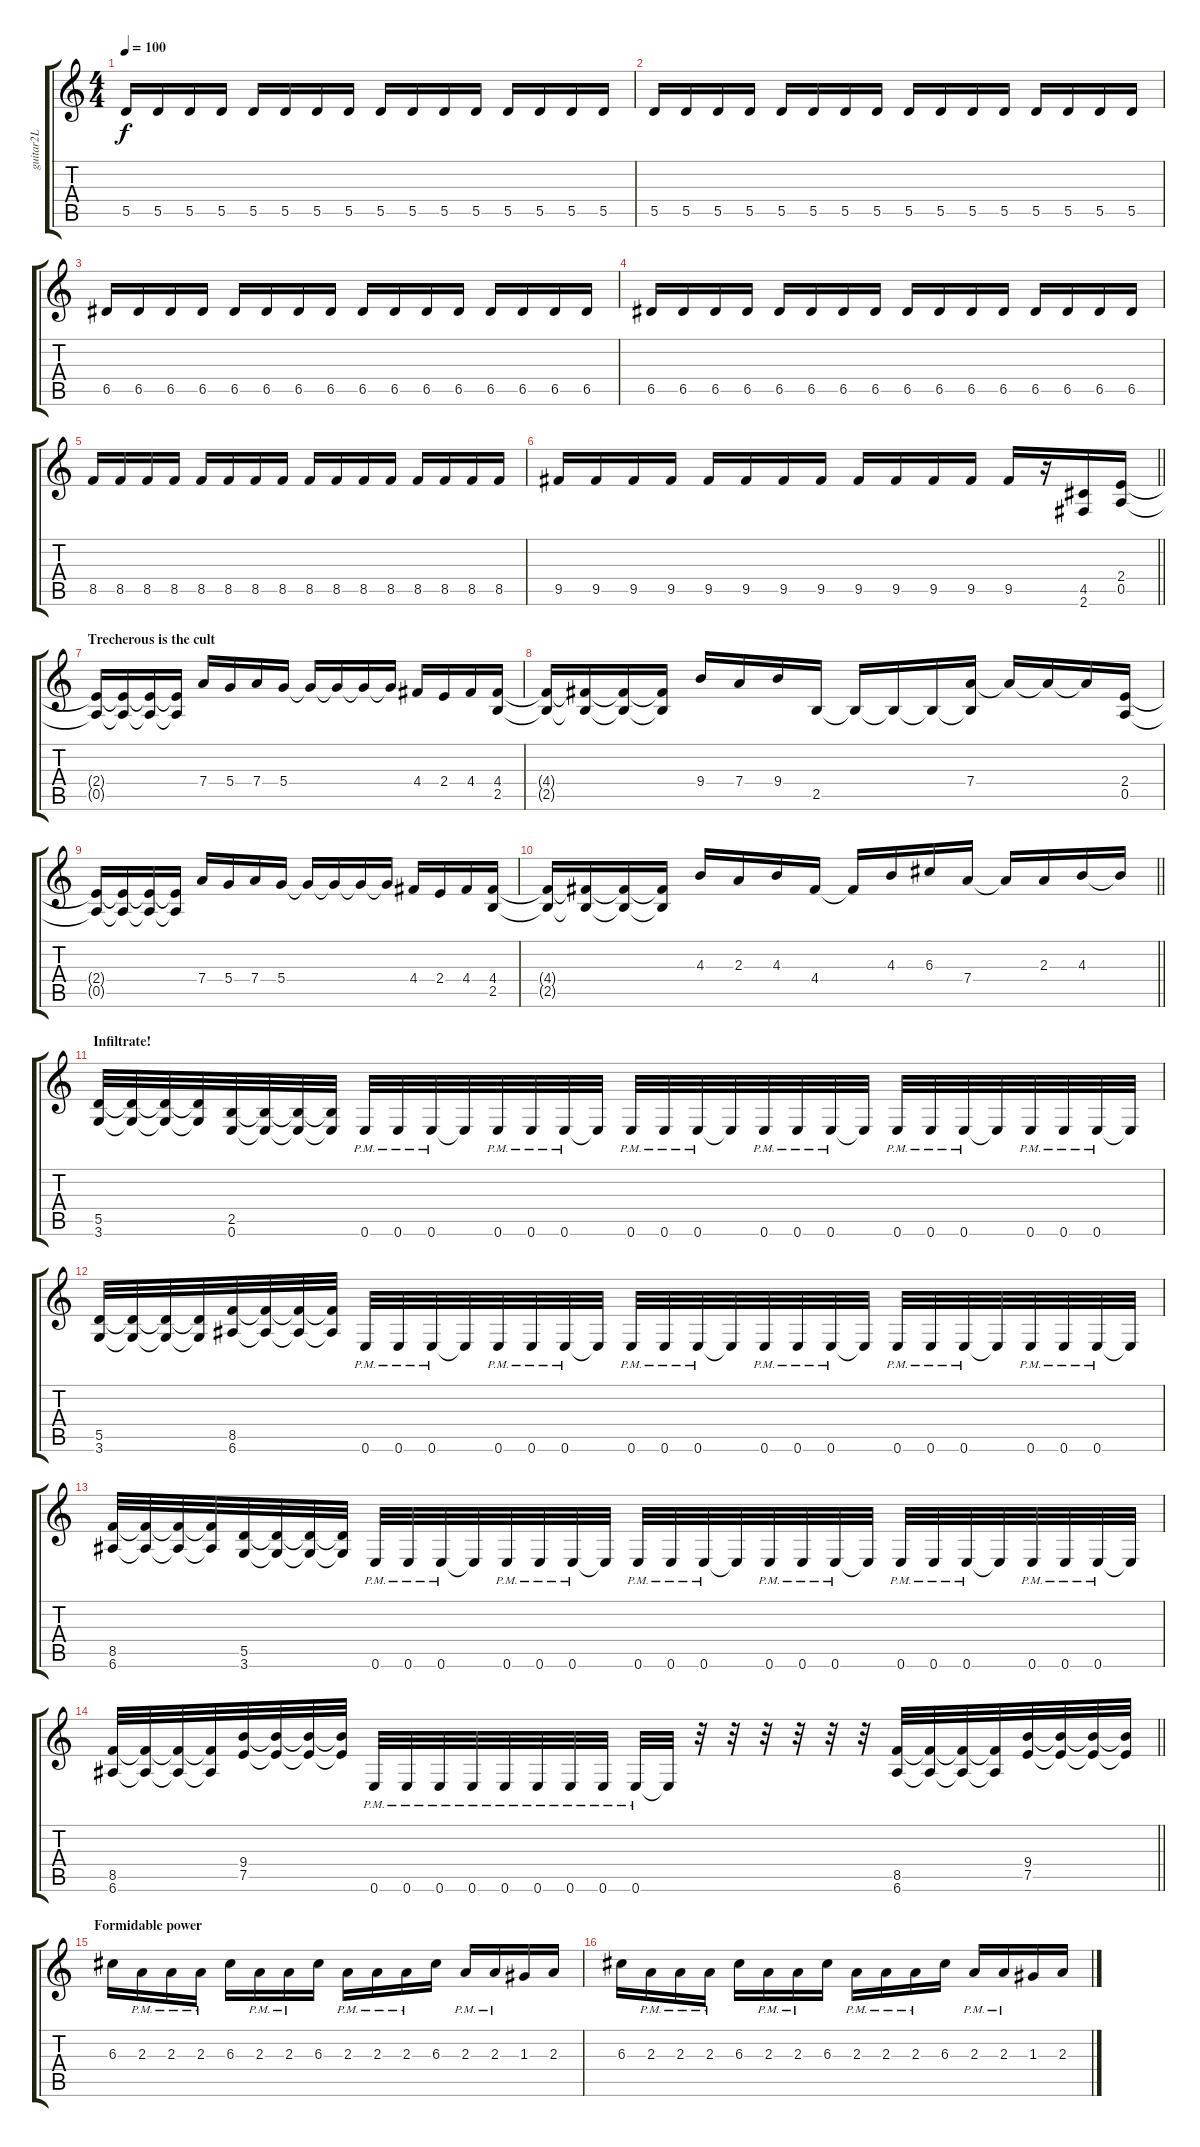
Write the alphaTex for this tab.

\track ("guitar2L" "guitar2L") {instrument distortionguitar}
\staff {score tabs}
\tuning (E4 B3 G3 D3 A2 E2) {hide}
\ts (4 4)
\tempo 100
\clef g2
\ks c
5.5.16{dy f} 5.5.16 5.5.16 5.5.16 5.5.16 5.5.16 5.5.16 5.5.16 5.5.16 5.5.16 5.5.16 5.5.16 5.5.16 5.5.16 5.5.16 5.5.16 |
5.5.16 5.5.16 5.5.16 5.5.16 5.5.16 5.5.16 5.5.16 5.5.16 5.5.16 5.5.16 5.5.16 5.5.16 5.5.16 5.5.16 5.5.16 5.5.16 |
6.5.16 6.5.16 6.5.16 6.5.16 6.5.16 6.5.16 6.5.16 6.5.16 6.5.16 6.5.16 6.5.16 6.5.16 6.5.16 6.5.16 6.5.16 6.5.16 |
6.5.16 6.5.16 6.5.16 6.5.16 6.5.16 6.5.16 6.5.16 6.5.16 6.5.16 6.5.16 6.5.16 6.5.16 6.5.16 6.5.16 6.5.16 6.5.16 |
8.5.16 8.5.16 8.5.16 8.5.16 8.5.16 8.5.16 8.5.16 8.5.16 8.5.16 8.5.16 8.5.16 8.5.16 8.5.16 8.5.16 8.5.16 8.5.16 |
\barLineRight lightlight
9.5.16 9.5.16 9.5.16 9.5.16 9.5.16 9.5.16 9.5.16 9.5.16 9.5.16 9.5.16 9.5.16 9.5.16 9.5.16 r.16 (4.5 2.6).16 (2.4 0.5).16 |
\section ("" "Trecherous is the cult")
(2.4{t} 0.5{t}).16 (2.4{t} 0.5{t}).16 (2.4{t} 0.5{t}).16 (2.4{t} 0.5{t}).16 7.4.16 5.4.16 7.4.16 5.4.16 5.4{t}.16 5.4{t}.16 5.4{t}.16 5.4{t}.16 4.4.16 2.4.16 4.4.16 (4.4 2.5).16 |
(4.4{t} 2.5{t}).16 (4.4{t} 2.5{t}).16 (4.4{t} 2.5{t}).16 (4.4{t} 2.5{t}).16 9.4.16 7.4.16 9.4.16 2.5.16 2.5{t}.16 2.5{t}.16 2.5{t}.16 (7.4 2.5{t}).16 7.4{t}.16 7.4{t}.16 7.4{t}.16 (2.4 0.5).16 |
(2.4{t} 0.5{t}).16 (2.4{t} 0.5{t}).16 (2.4{t} 0.5{t}).16 (2.4{t} 0.5{t}).16 7.4.16 5.4.16 7.4.16 5.4.16 5.4{t}.16 5.4{t}.16 5.4{t}.16 5.4{t}.16 4.4.16 2.4.16 4.4.16 (4.4 2.5).16 |
\barLineRight lightlight
(4.4{t} 2.5{t}).16 (4.4{t} 2.5{t}).16 (4.4{t} 2.5{t}).16 (4.4{t} 2.5{t}).16 4.3.16 2.3.16 4.3.16 4.4.16 4.4{t}.16 4.3.16 6.3.16 7.4.16 7.4{t}.16 2.3.16 4.3.16 4.3{t}.16 |
\section ("" "Infiltrate!")
(5.5 3.6).32 (5.5{t} 3.6{t}).32 (5.5{t} 3.6{t}).32 (5.5{t} 3.6{t}).32 (2.5 0.6).32 (2.5{t} 0.6{t}).32 (2.5{t} 0.6{t}).32 (2.5{t} 0.6{t}).32 0.6{pm}.32 0.6{pm}.32 0.6{pm}.32 0.6{t}.32 0.6{pm}.32 0.6{pm}.32 0.6{pm}.32 0.6{t}.32 0.6{pm}.32 0.6{pm}.32 0.6{pm}.32 0.6{t}.32 0.6{pm}.32 0.6{pm}.32 0.6{pm}.32 0.6{t}.32 0.6{pm}.32 0.6{pm}.32 0.6{pm}.32 0.6{t}.32 0.6{pm}.32 0.6{pm}.32 0.6{pm}.32 0.6{t}.32 |
(5.5 3.6).32 (5.5{t} 3.6{t}).32 (5.5{t} 3.6{t}).32 (5.5{t} 3.6{t}).32 (8.5 6.6).32 (8.5{t} 6.6{t}).32 (8.5{t} 6.6{t}).32 (8.5{t} 6.6{t}).32 0.6{pm}.32 0.6{pm}.32 0.6{pm}.32 0.6{t}.32 0.6{pm}.32 0.6{pm}.32 0.6{pm}.32 0.6{t}.32 0.6{pm}.32 0.6{pm}.32 0.6{pm}.32 0.6{t}.32 0.6{pm}.32 0.6{pm}.32 0.6{pm}.32 0.6{t}.32 0.6{pm}.32 0.6{pm}.32 0.6{pm}.32 0.6{t}.32 0.6{pm}.32 0.6{pm}.32 0.6{pm}.32 0.6{t}.32 |
(8.5 6.6).32 (8.5{t} 6.6{t}).32 (8.5{t} 6.6{t}).32 (8.5{t} 6.6{t}).32 (5.5 3.6).32 (5.5{t} 3.6{t}).32 (5.5{t} 3.6{t}).32 (5.5{t} 3.6{t}).32 0.6{pm}.32 0.6{pm}.32 0.6{pm}.32 0.6{t}.32 0.6{pm}.32 0.6{pm}.32 0.6{pm}.32 0.6{t}.32 0.6{pm}.32 0.6{pm}.32 0.6{pm}.32 0.6{t}.32 0.6{pm}.32 0.6{pm}.32 0.6{pm}.32 0.6{t}.32 0.6{pm}.32 0.6{pm}.32 0.6{pm}.32 0.6{t}.32 0.6{pm}.32 0.6{pm}.32 0.6{pm}.32 0.6{t}.32 |
\barLineRight lightlight
(8.5 6.6).32 (8.5{t} 6.6{t}).32 (8.5{t} 6.6{t}).32 (8.5{t} 6.6{t}).32 (9.4 7.5).32 (9.4{t} 7.5{t}).32 (9.4{t} 7.5{t}).32 (9.4{t} 7.5{t}).32 0.6{pm}.32 0.6{pm}.32 0.6{pm}.32 0.6{pm}.32 0.6{pm}.32 0.6{pm}.32 0.6{pm}.32 0.6{pm}.32 0.6{pm}.32 0.6{t}.32 r.32 r.32 r.32 r.32 r.32 r.32 (8.5 6.6).32 (8.5{t} 6.6{t}).32 (8.5{t} 6.6{t}).32 (8.5{t} 6.6{t}).32 (9.4 7.5).32 (9.4{t} 7.5{t}).32 (9.4{t} 7.5{t}).32 (9.4{t} 7.5{t}).32 |
\section ("" "Formidable power")
6.3.16 2.3{pm}.16 2.3{pm}.16 2.3{pm}.16 6.3.16 2.3{pm}.16 2.3{pm}.16 6.3.16 2.3{pm}.16 2.3{pm}.16 2.3{pm}.16 6.3.16 2.3{pm}.16 2.3{pm}.16 1.3.16 2.3.16 |
6.3.16 2.3{pm}.16 2.3{pm}.16 2.3{pm}.16 6.3.16 2.3{pm}.16 2.3{pm}.16 6.3.16 2.3{pm}.16 2.3{pm}.16 2.3{pm}.16 6.3.16 2.3{pm}.16 2.3{pm}.16 1.3.16 2.3.16
